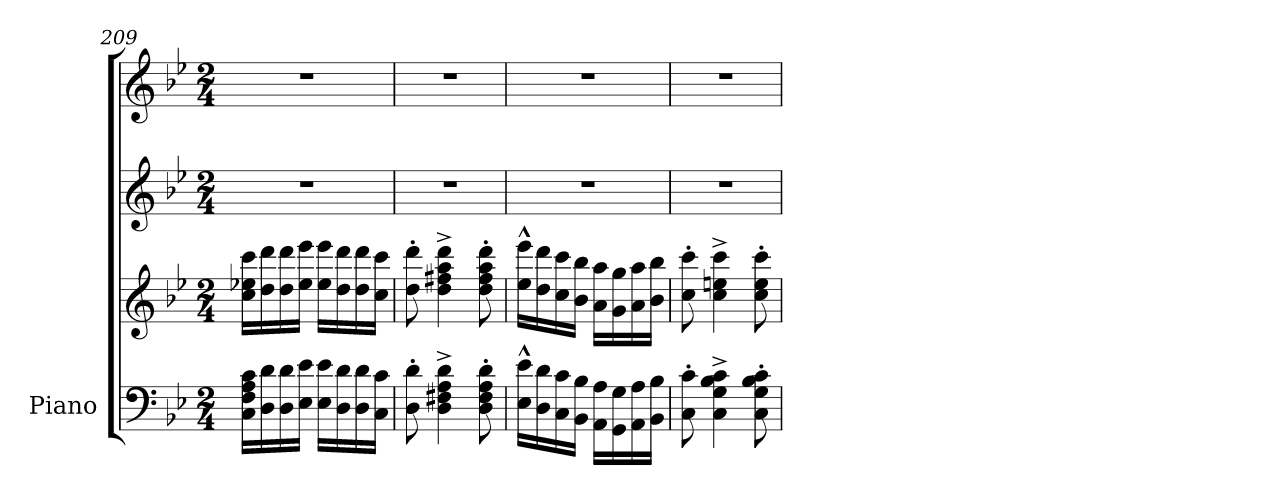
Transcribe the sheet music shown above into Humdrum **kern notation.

**kern	**kern	**kern	**kern
*part1	*part1	*part1	*part1
*staff4	*staff3	*staff2	*staff1
*I"Piano	*	*	*
*I'Pno.	*	*	*
*clefF4	*clefG2	*clefG2	*clefG2
*k[b-e-]	*k[b-e-]	*k[b-e-]	*k[b-e-]
*M2/4	*M2/4	*M2/4	*M2/4
=209	=209	=209	=209
16C\ 16F\ 16A\ 16c\LL	16cc\ 16ee-X\ 16ccc\LL	2r	2r
16D\ 16d\	16dd\ 16ddd\	.	.
16D\ 16d\	16dd\ 16ddd\	.	.
16E-\ 16e-\JJ	16ee-\ 16eee-\JJ	.	.
16E-\ 16e-\LL	16ee-\ 16eee-\LL	.	.
16D\ 16d\	16dd\ 16ddd\	.	.
16D\ 16d\	16dd\ 16ddd\	.	.
16C\ 16c\JJ	16cc\ 16ccc\JJ	.	.
=210	=210	=210	=210
8D\' 8d\'	8dd\' 8ddd\'	2r	2r
4D\^ 4F#X\^ 4A\^ 4d\^	4dd\^ 4ff#X\^ 4aa\^ 4ddd\^	.	.
8D\' 8F#\' 8A\' 8d\'	8dd\' 8ff#\' 8aa\' 8ddd\'	.	.
!!LO:LB:g=z
=211	=211	=211	=211
16E-\^^ 16e-\^^LL	16ee-\^^ 16eee-\^^LL	2r	2r
16D\ 16d\	16dd\ 16ddd\	.	.
16C\ 16c\	16cc\ 16ccc\	.	.
16BB-\ 16B-\JJ	16b-\ 16bb-\JJ	.	.
16AA\ 16A\LL	16a\ 16aa\LL	.	.
16GG\ 16G\	16g\ 16gg\	.	.
16AA\ 16A\	16a\ 16aa\	.	.
16BB-\ 16B-\JJ	16b-\ 16bb-\JJ	.	.
=212	=212	=212	=212
8C\' 8c\'	8cc\' 8ccc\'	2r	2r
4C\^ 4G\^ 4B-\^ 4c\^	4cc\^ 4een\^ 4ccc\^	.	.
8C\' 8G\' 8B-\' 8c\'	8cc\' 8ee\' 8ccc\'	.	.
=	=	=	=
*-	*-	*-	*-
